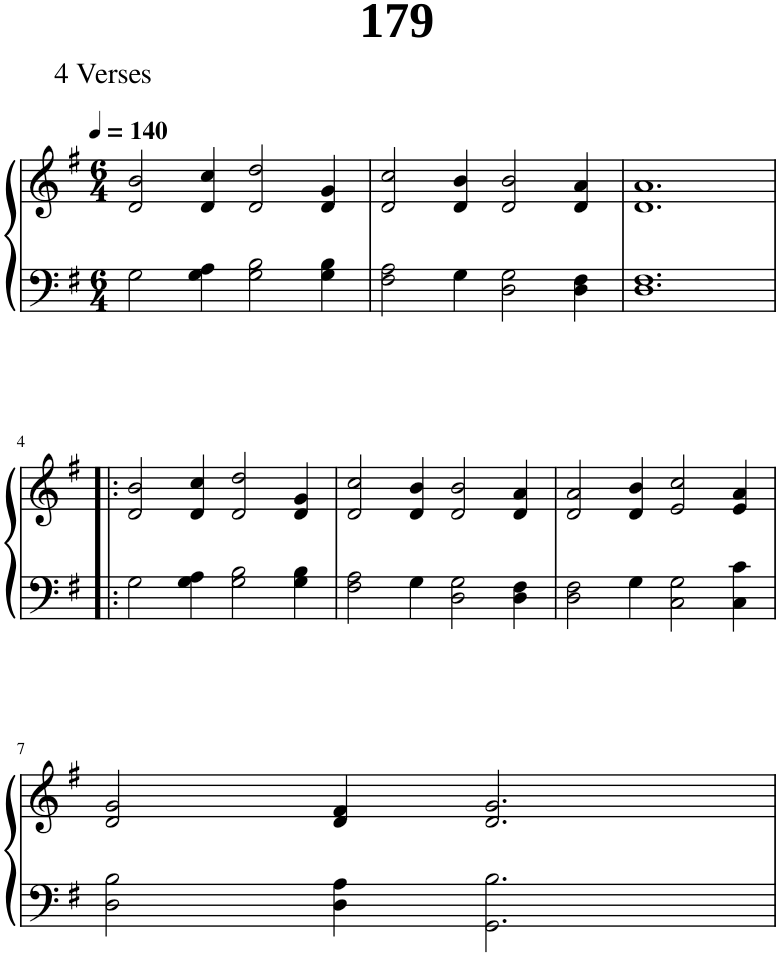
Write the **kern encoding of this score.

**kern	**kern
*part1	*part1
*staff2	*staff1
*I"Piano	*
*I'Pno.	*
*clefF4	*clefG2
*k[f#]	*k[f#]
*M6/4	*M6/4
*MM140	*MM140
=1	=1
2G\	2d/ 2b/
4G\ 4A\	4d/ 4cc/
2G\ 2B\	2d/ 2dd/
4G\ 4B\	4d/ 4g/
=2	=2
2F#\ 2A\	2d/ 2cc/
4G\	4d/ 4b/
2D\ 2G\	2d/ 2b/
4D\ 4F#\	4d/ 4a/
=3	=3
1.D 1.F#	1.d 1.a
!!LO:LB:g=z
=4!|:	=4!|:
2G\	2d/ 2b/
4G\ 4A\	4d/ 4cc/
2G\ 2B\	2d/ 2dd/
4G\ 4B\	4d/ 4g/
=5	=5
2F#\ 2A\	2d/ 2cc/
4G\	4d/ 4b/
2D\ 2G\	2d/ 2b/
4D\ 4F#\	4d/ 4a/
=6	=6
2D\ 2F#\	2d/ 2a/
4G\	4d/ 4b/
2C\ 2G\	2e/ 2cc/
4C\ 4c\	4e/ 4a/
!!LO:LB:g=z
=7	=7
2D\ 2B\	2d/ 2g/
4D\ 4A\	4d/ 4f#/
2.GG\ 2.B\	2.d/ 2.g/
=	=
*-	*-
